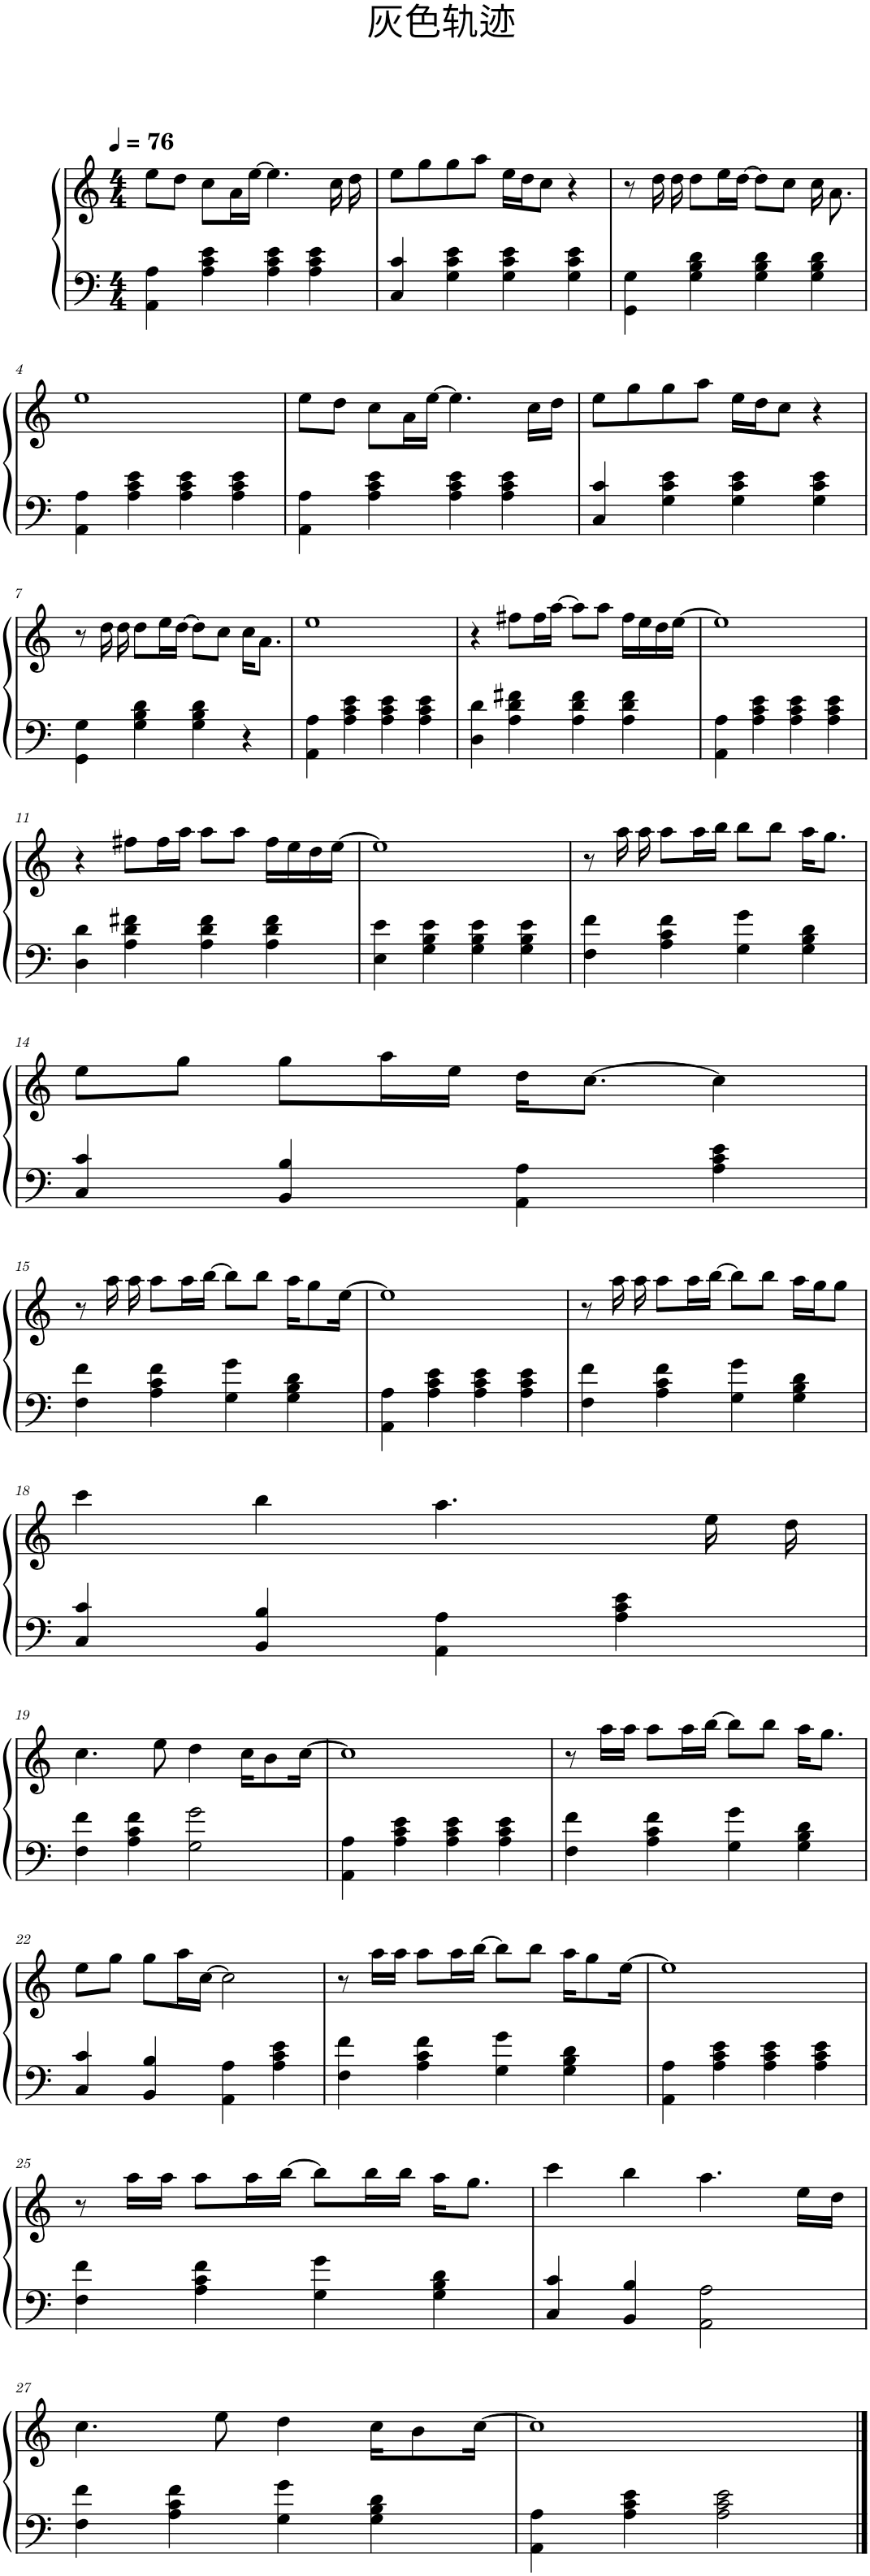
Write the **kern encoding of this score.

**kern	**kern
*part1	*part1
*staff2	*staff1
*I"Piano	*
*I'Pno	*
*clefF4	*clefG2
*k[]	*k[]
*M4/4	*M4/4
*MM76	*MM76
=1	=1
4AA\ 4A\	8ee\L
.	8dd\J
4A\ 4c\ 4e\	8cc\L
.	16a\L
.	[>16ee\JJ
4A\ 4c\ 4e\	4.ee\]
4A\ 4c\ 4e\	.
.	16cc\
.	16dd\
=2	=2
4C/ 4c/	8ee\L
.	8gg\
4G\ 4c\ 4e\	8gg\
.	8aa\J
4G\ 4c\ 4e\	16ee\LL
.	16dd\J
.	8cc\J
4G\ 4c\ 4e\	4r
=3	=3
4GG\ 4G\	8r
.	16dd\
.	16dd\
4G\ 4B\ 4d\	8dd\L
.	16ee\L
.	[>16dd\JJ
4G\ 4B\ 4d\	8dd\L]
.	8cc\J
4G\ 4B\ 4d\	16cc\
.	8.a\
!!LO:LB:g=z
=4	=4
4AA\ 4A\	1ee
4A\ 4c\ 4e\	.
4A\ 4c\ 4e\	.
4A\ 4c\ 4e\	.
=5	=5
4AA\ 4A\	8ee\L
.	8dd\J
4A\ 4c\ 4e\	8cc\L
.	16a\L
.	[16ee\JJ
4A\ 4c\ 4e\	4.ee\]
4A\ 4c\ 4e\	.
.	16cc\LL
.	16dd\JJ
=6	=6
4C/ 4c/	8ee\L
.	8gg\
4G\ 4c\ 4e\	8gg\
.	8aa\J
4G\ 4c\ 4e\	16ee\LL
.	16dd\J
.	8cc\J
4G\ 4c\ 4e\	4r
!!LO:LB:g=z
=7	=7
4GG\ 4G\	8r
.	16dd\
.	16dd\
4G\ 4B\ 4d\	8dd\L
.	16ee\L
.	[16dd\JJ
4G\ 4B\ 4d\	8dd\L]
.	8cc\J
4r	16cc\KL
.	8.a\J
=8	=8
4AA\ 4A\	1ee
4A\ 4c\ 4e\	.
4A\ 4c\ 4e\	.
4A\ 4c\ 4e\	.
=9	=9
4D\ 4d\	4r
4A\ 4d\ 4f#X\	8ff#X\L
.	16ff#\L
.	[16aa\JJ
4A\ 4d\ 4f#\	8aa\L]
.	8aa\J
4A\ 4d\ 4f#\	16ff#\LL
.	16ee\
.	16dd\
.	[16ee\JJ
=10	=10
4AA\ 4A\	1ee]
4A\ 4c\ 4e\	.
4A\ 4c\ 4e\	.
4A\ 4c\ 4e\	.
!!LO:LB:g=z
=11	=11
4D\ 4d\	4r
4A\ 4d\ 4f#X\	8ff#X\L
.	16ff#\L
.	16aa\JJ
4A\ 4d\ 4f#\	8aa\L
.	8aa\J
4A\ 4d\ 4f#\	16ff#\LL
.	16ee\
.	16dd\
.	[16ee\JJ
=12	=12
4E\ 4e\	1ee]
4G\ 4B\ 4e\	.
4G\ 4B\ 4e\	.
4G\ 4B\ 4e\	.
=13	=13
4F\ 4f\	8r
.	16aa\
.	16aa\
4A\ 4c\ 4f\	8aa\L
.	16aa\L
.	16bb\JJ
4G\ 4g\	8bb\L
.	8bb\J
4G\ 4B\ 4d\	16aa\KL
.	8.gg\J
!!LO:LB:g=z
=14	=14
4C/ 4c/	8ee\L
.	8gg\J
4BB/ 4B/	8gg\L
.	16aa\L
.	16ee\JJ
4AA\ 4A\	16dd\KL
.	[>8.cc\J
4A\ 4c\ 4e\	4cc\]
!!LO:LB:g=z
=15	=15
4F\ 4f\	8r
.	16aa\
.	16aa\
4A\ 4c\ 4f\	8aa\L
.	16aa\L
.	[16bb\JJ
4G\ 4g\	8bb\L]
.	8bb\J
4G\ 4B\ 4d\	16aa\KL
.	8gg\
.	[16ee\Jk
=16	=16
4AA\ 4A\	1ee]
4A\ 4c\ 4e\	.
4A\ 4c\ 4e\	.
4A\ 4c\ 4e\	.
=17	=17
4F\ 4f\	8r
.	16aa\
.	16aa\
4A\ 4c\ 4f\	8aa\L
.	16aa\L
.	[16bb\JJ
4G\ 4g\	8bb\L]
.	8bb\J
4G\ 4B\ 4d\	16aa\LL
.	16gg\J
.	8gg\J
!!LO:LB:g=z
=18	=18
4C/ 4c/	4ccc\
4BB/ 4B/	4bb\
4AA\ 4A\	4.aa\
4A\ 4c\ 4e\	.
.	16ee\
.	16dd\
!!LO:LB:g=z
=19	=19
4F\ 4f\	4.cc\
4A\ 4c\ 4f\	.
.	8ee\
2G\ 2g\	4dd\
.	16cc\KL
.	8b\
.	[>16cc\Jk
=20	=20
4AA\ 4A\	1cc]
4A\ 4c\ 4e\	.
4A\ 4c\ 4e\	.
4A\ 4c\ 4e\	.
=21	=21
4F\ 4f\	8r
.	16aa\LL
.	16aa\JJ
4A\ 4c\ 4f\	8aa\L
.	16aa\L
.	[>16bb\JJ
4G\ 4g\	8bb\L]
.	8bb\J
4G\ 4B\ 4d\	16aa\KL
.	8.gg\J
!!LO:LB:g=z
=22	=22
4C/ 4c/	8ee\L
.	8gg\J
4BB/ 4B/	8gg\L
.	16aa\L
.	[16cc\JJ
4AA\ 4A\	2cc\]
4A\ 4c\ 4e\	.
=23	=23
4F\ 4f\	8r
.	16aa\LL
.	16aa\JJ
4A\ 4c\ 4f\	8aa\L
.	16aa\L
.	[>16bb\JJ
4G\ 4g\	8bb\L]
.	8bb\J
4G\ 4B\ 4d\	16aa\KL
.	8gg\
.	[16ee\Jk
=24	=24
4AA\ 4A\	1ee]
4A\ 4c\ 4e\	.
4A\ 4c\ 4e\	.
4A\ 4c\ 4e\	.
!!LO:LB:g=z
=25	=25
4F\ 4f\	8r
.	16aa\LL
.	16aa\JJ
4A\ 4c\ 4f\	8aa\L
.	16aa\L
.	[16bb\JJ
4G\ 4g\	8bb\L]
.	16bb\L
.	16bb\JJ
4G\ 4B\ 4d\	16aa\KL
.	8.gg\J
=26	=26
4C/ 4c/	4ccc\
4BB/ 4B/	4bb\
2AA\ 2A\	4.aa\
.	16ee\LL
.	16dd\JJ
!!LO:LB:g=z
=27	=27
4F\ 4f\	4.cc\
4A\ 4c\ 4f\	.
.	8ee\
4G\ 4g\	4dd\
4G\ 4B\ 4d\	16cc\KL
.	8b\
.	[>16cc\Jk
=28	=28
4AA\ 4A\	1cc]
4A\ 4c\ 4e\	.
2A\ 2c\ 2e\	.
==	==
*-	*-
